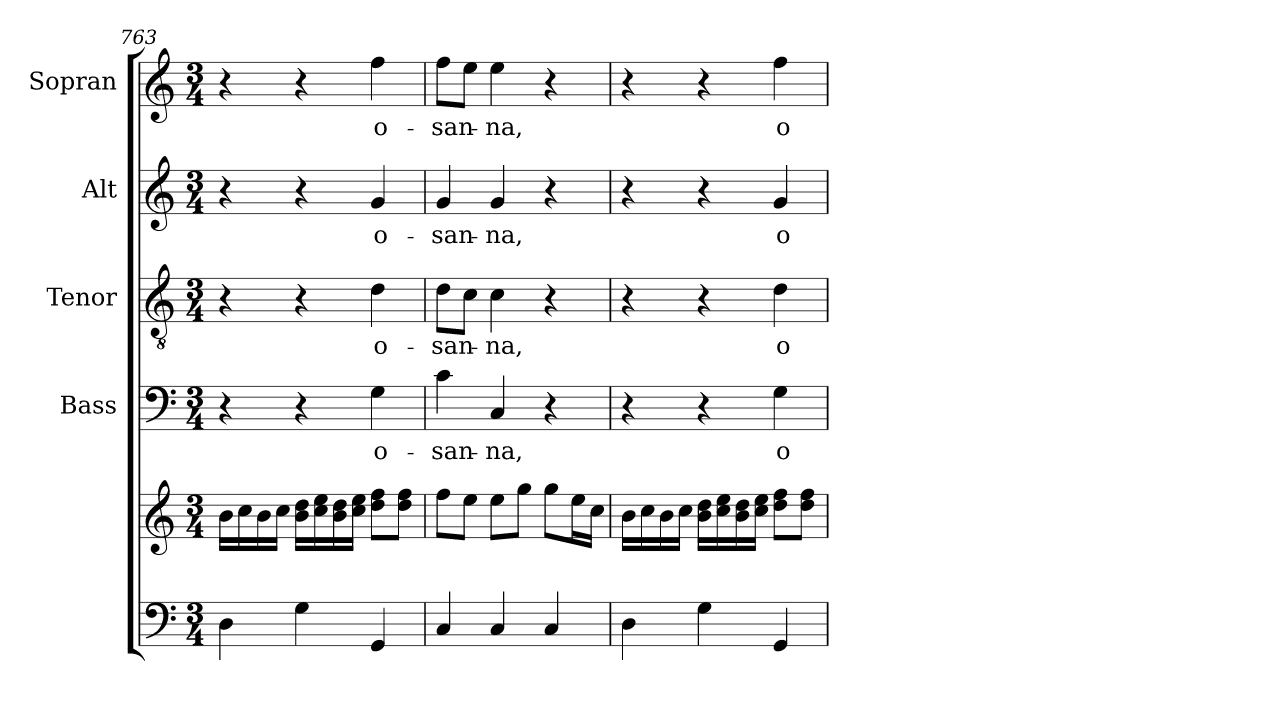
**kern	**kern	**kern	**text	**kern	**text	**kern	**text	**kern	**text
*part5	*part5	*part4	*part4	*part3	*part3	*part2	*part2	*part1	*part1
*staff6	*staff5	*staff4	*staff4	*staff3	*staff3	*staff2	*staff2	*staff1	*staff1
*	*	*I"Bass	*	*I"Tenor	*	*I"Alt	*	*I"Sopran	*
*	*	*I'B.	*	*I'T.	*	*I'A.	*	*I'S.	*
*clefF4	*clefG2	*clefF4	*	*clefGv2	*	*clefG2	*	*clefG2	*
*k[]	*k[]	*k[]	*	*k[]	*	*k[]	*	*k[]	*
*C:	*C:	*C:	*	*C:	*	*C:	*	*C:	*
*M3/4	*M3/4	*M3/4	*	*M3/4	*	*M3/4	*	*M3/4	*
=763	=763	=763	=763	=763	=763	=763	=763	=763	=763
4D\	16b\LL	4r	.	4r	.	4r	.	4r	.
.	16cc\	.	.	.	.	.	.	.	.
.	16b\	.	.	.	.	.	.	.	.
.	16cc\JJ	.	.	.	.	.	.	.	.
4G\	16b\ 16dd\LL	4r	.	4r	.	4r	.	4r	.
.	16cc\ 16ee\	.	.	.	.	.	.	.	.
.	16b\ 16dd\	.	.	.	.	.	.	.	.
.	16cc\ 16ee\JJ	.	.	.	.	.	.	.	.
!	!	!	!LO:LY:b	!	!LO:LY:b	!	!LO:LY:b	!	!LO:LY:b
4GG/	8dd\ 8ff\L	4G\	o-	4d\	o-	4g/	o-	4ff\	o-
.	8dd\ 8ff\J	.	.	.	.	.	.	.	.
!!LO:LB:g=z
=764	=764	=764	=764	=764	=764	=764	=764	=764	=764
!	!	!	!LO:LY:b	!	!LO:LY:b	!	!LO:LY:b	!	!LO:LY:b
4C/	8ff\L	4c\	-san-	8d\L	-san-	4g/	-san-	8ff\L	-san-
.	8ee\J	.	.	8c\J	.	.	.	8ee\J	.
!	!	!	!LO:LY:b	!	!LO:LY:b	!	!LO:LY:b	!	!LO:LY:b
4C/	8ee\L	4C/	-na,	4c\	-na,	4g/	-na,	4ee\	-na,
.	8gg\J	.	.	.	.	.	.	.	.
4C/	8gg\L	4r	.	4r	.	4r	.	4r	.
.	16ee\L	.	.	.	.	.	.	.	.
.	16cc\JJ	.	.	.	.	.	.	.	.
=765	=765	=765	=765	=765	=765	=765	=765	=765	=765
4D\	16b\LL	4r	.	4r	.	4r	.	4r	.
.	16cc\	.	.	.	.	.	.	.	.
.	16b\	.	.	.	.	.	.	.	.
.	16cc\JJ	.	.	.	.	.	.	.	.
4G\	16b\ 16dd\LL	4r	.	4r	.	4r	.	4r	.
.	16cc\ 16ee\	.	.	.	.	.	.	.	.
.	16b\ 16dd\	.	.	.	.	.	.	.	.
.	16cc\ 16ee\JJ	.	.	.	.	.	.	.	.
!	!	!	!LO:LY:b	!	!LO:LY:b	!	!LO:LY:b	!	!LO:LY:b
4GG/	8dd\ 8ff\L	4G\	o-	4d\	o-	4g/	o-	4ff\	o-
.	8dd\ 8ff\J	.	.	.	.	.	.	.	.
=	=	=	=	=	=	=	=	=	=
*-	*-	*-	*-	*-	*-	*-	*-	*-	*-
